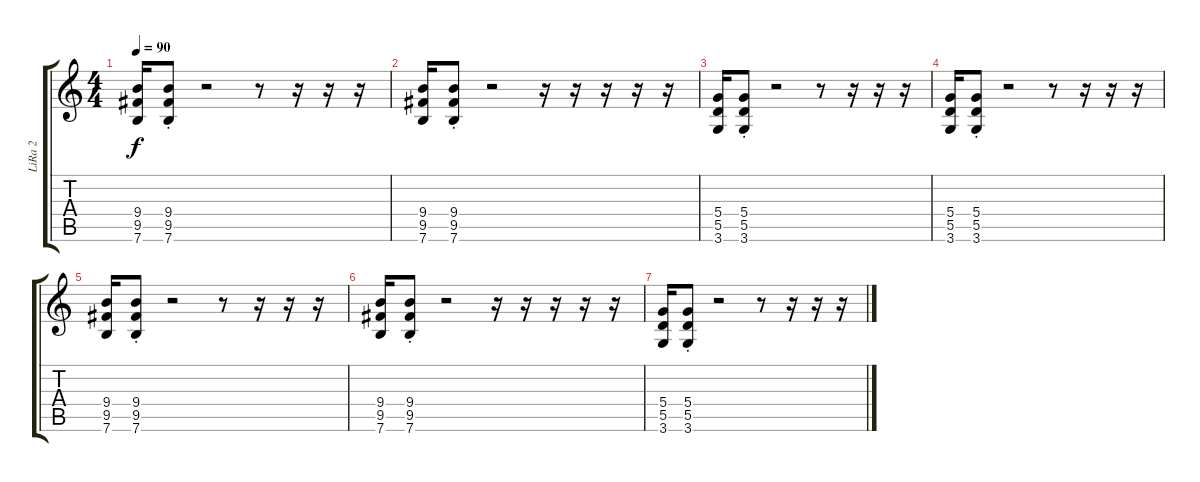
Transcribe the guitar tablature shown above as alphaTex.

\track ("LiRa 2" "LiRa 2") {instrument electricguitarjazz}
\staff {score tabs}
\tuning (E4 B3 G3 D3 A2 E2) {hide}
\ts (4 4)
\tempo 90
\clef g2
\ks c
(9.4 9.5 7.6).16{dy f} (9.4{st} 9.5{st} 7.6{st}).8 r.2 r.8 r.16 r.16 r.16 |
(9.4 9.5 7.6).16 (9.4{st} 9.5{st} 7.6{st}).8 r.2 r.16 r.16 r.16 r.16 r.16 |
(5.4 5.5 3.6).16 (5.4{st} 5.5{st} 3.6{st}).8 r.2 r.8 r.16 r.16 r.16 |
(5.4 5.5 3.6).16 (5.4{st} 5.5{st} 3.6{st}).8 r.2 r.8 r.16 r.16 r.16 |
(9.4 9.5 7.6).16 (9.4{st} 9.5{st} 7.6{st}).8 r.2 r.8 r.16 r.16 r.16 |
(9.4 9.5 7.6).16 (9.4{st} 9.5{st} 7.6{st}).8 r.2 r.16 r.16 r.16 r.16 r.16 |
(5.4 5.5 3.6).16 (5.4{st} 5.5{st} 3.6{st}).8 r.2 r.8 r.16 r.16 r.16
